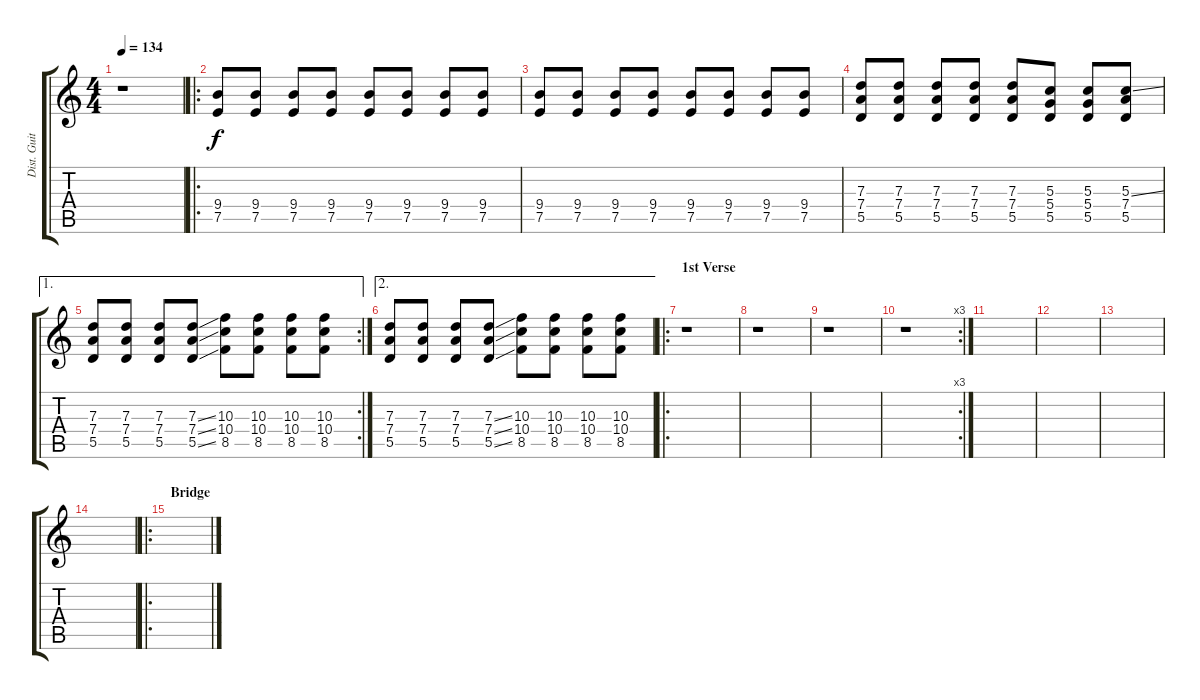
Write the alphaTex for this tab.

\track ("Dist. Guitar" "Dist. Guit") {instrument distortionguitar}
\staff {score tabs}
\tuning (E4 B3 G3 D3 A2 E2) {hide}
\ts (4 4)
\tempo 134
\clef g2
\ks c
r.1{dy f volume 0 instrument distortionguitar} |
\ro
(9.4 7.5).8{volume 16} (9.4 7.5).8 (9.4 7.5).8 (9.4 7.5).8 (9.4 7.5).8 (9.4 7.5).8 (9.4 7.5).8 (9.4 7.5).8 |
(9.4 7.5).8 (9.4 7.5).8 (9.4 7.5).8 (9.4 7.5).8 (9.4 7.5).8 (9.4 7.5).8 (9.4 7.5).8 (9.4 7.5).8 |
(7.3 7.4 5.5).8 (7.3 7.4 5.5).8 (7.3 7.4 5.5).8 (7.3 7.4 5.5).8 (7.3 7.4 5.5).8 (5.3 5.4 5.5).8 (5.3 5.4 5.5).8 (5.3{ss} 7.4 5.5).8 |
\ae 1
\rc 2
(7.3 7.4 5.5).8 (7.3 7.4 5.5).8 (7.3 7.4 5.5).8 (7.3{ss} 7.4{ss} 5.5{ss}).8 (10.3 10.4 8.5).8 (10.3 10.4 8.5).8 (10.3 10.4 8.5).8 (10.3 10.4 8.5).8 |
\ae 2
(7.3 7.4 5.5).8 (7.3 7.4 5.5).8 (7.3 7.4 5.5).8 (7.3{ss} 7.4{ss} 5.5{ss}).8 (10.3 10.4 8.5).8 (10.3 10.4 8.5).8 (10.3 10.4 8.5).8 (10.3 10.4 8.5).8 |
\ro
\section ("" "1st Verse")
r.1 |
r.1 |
r.1 |
\rc 3
r.1 |
|
|
|
|
\ro
\section ("" "Bridge")
